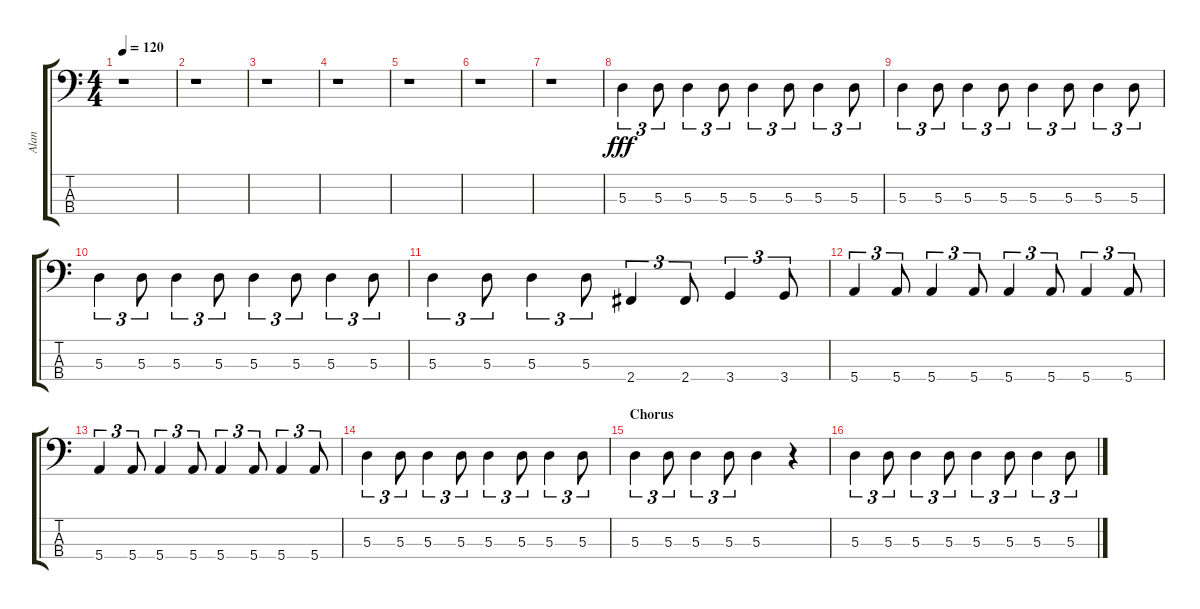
\track ("Alan" "Alan") {instrument electricbasspick}
\staff {score tabs}
\tuning (G2 D2 A1 E1) {hide}
\ts (4 4)
\tempo 120
\clef f4
\ks c
r.1{dy fff} |
r.1 |
r.1 |
r.1 |
r.1 |
r.1 |
r.1 |
5.3.4{tu (3 2)} 5.3.8{tu (3 2)} 5.3.4{tu (3 2)} 5.3.8{tu (3 2)} 5.3.4{tu (3 2)} 5.3.8{tu (3 2)} 5.3.4{tu (3 2)} 5.3.8{tu (3 2)} |
5.3.4{tu (3 2)} 5.3.8{tu (3 2)} 5.3.4{tu (3 2)} 5.3.8{tu (3 2)} 5.3.4{tu (3 2)} 5.3.8{tu (3 2)} 5.3.4{tu (3 2)} 5.3.8{tu (3 2)} |
5.3.4{tu (3 2)} 5.3.8{tu (3 2)} 5.3.4{tu (3 2)} 5.3.8{tu (3 2)} 5.3.4{tu (3 2)} 5.3.8{tu (3 2)} 5.3.4{tu (3 2)} 5.3.8{tu (3 2)} |
5.3.4{tu (3 2)} 5.3.8{tu (3 2)} 5.3.4{tu (3 2)} 5.3.8{tu (3 2)} 2.4.4{tu (3 2)} 2.4.8{tu (3 2)} 3.4.4{tu (3 2)} 3.4.8{tu (3 2)} |
5.4.4{tu (3 2)} 5.4.8{tu (3 2)} 5.4.4{tu (3 2)} 5.4.8{tu (3 2)} 5.4.4{tu (3 2)} 5.4.8{tu (3 2)} 5.4.4{tu (3 2)} 5.4.8{tu (3 2)} |
5.4.4{tu (3 2)} 5.4.8{tu (3 2)} 5.4.4{tu (3 2)} 5.4.8{tu (3 2)} 5.4.4{tu (3 2)} 5.4.8{tu (3 2)} 5.4.4{tu (3 2)} 5.4.8{tu (3 2)} |
5.3.4{tu (3 2)} 5.3.8{tu (3 2)} 5.3.4{tu (3 2)} 5.3.8{tu (3 2)} 5.3.4{tu (3 2)} 5.3.8{tu (3 2)} 5.3.4{tu (3 2)} 5.3.8{tu (3 2)} |
\section ("" "Chorus")
5.3.4{tu (3 2)} 5.3.8{tu (3 2)} 5.3.4{tu (3 2)} 5.3.8{tu (3 2)} 5.3.4 r.4 |
5.3.4{tu (3 2)} 5.3.8{tu (3 2)} 5.3.4{tu (3 2)} 5.3.8{tu (3 2)} 5.3.4{tu (3 2)} 5.3.8{tu (3 2)} 5.3.4{tu (3 2)} 5.3.8{tu (3 2)}
